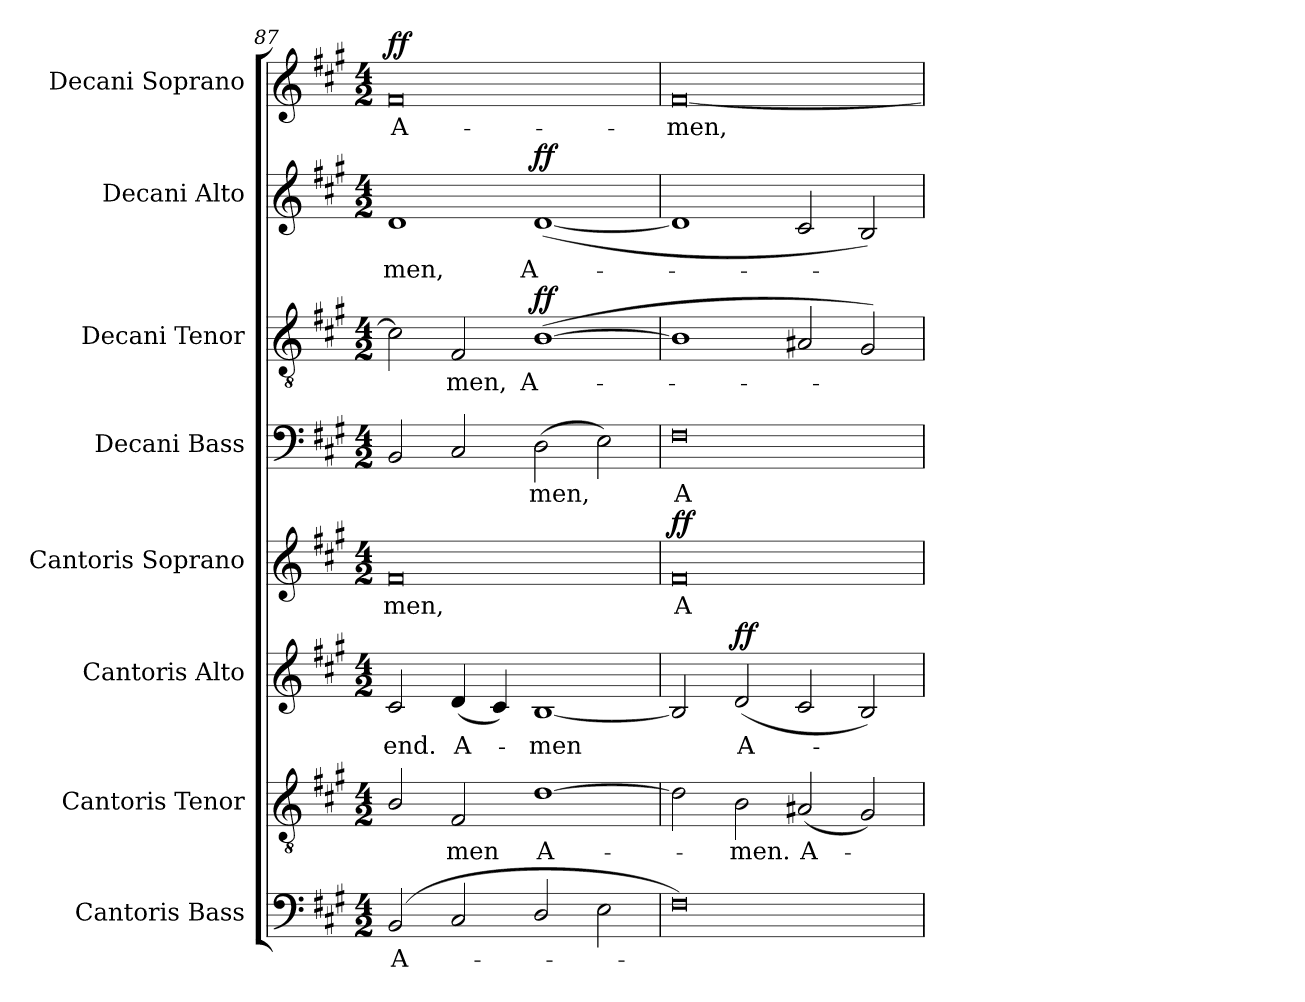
**kern	**text	**kern	**text	**kern	**text	**dynam	**kern	**text	**dynam	**kern	**text	**kern	**text	**dynam	**kern	**text	**dynam	**kern	**text	**dynam
*part8	*part8	*part7	*part7	*part6	*part6	*part6	*part5	*part5	*part5	*part4	*part4	*part3	*part3	*part3	*part2	*part2	*part2	*part1	*part1	*part1
*staff8	*staff8	*staff7	*staff7	*staff6	*staff6	*staff6	*staff5	*staff5	*staff5	*staff4	*staff4	*staff3	*staff3	*staff3	*staff2	*staff2	*staff2	*staff1	*staff1	*staff1
*I"Cantoris Bass	*	*I"Cantoris Tenor	*	*I"Cantoris Alto	*	*	*I"Cantoris Soprano	*	*	*I"Decani Bass	*	*I"Decani Tenor	*	*	*I"Decani Alto	*	*	*I"Decani Soprano	*	*
*I'Can B.	*	*I'Can T.	*	*I'Can A.	*	*	*I'Can S.	*	*	*I'Dec B.	*	*I'Dec T.	*	*	*I'Dec A.	*	*	*I'Dec S.	*	*
*clefF4	*	*clefGv2	*	*clefG2	*	*	*clefG2	*	*	*clefF4	*	*clefGv2	*	*	*clefG2	*	*	*clefG2	*	*
*	*	*ITrd7c12	*	*	*	*	*	*	*	*	*	*ITrd7c12	*	*	*	*	*	*	*	*
*k[f#c#g#]	*	*k[f#c#g#]	*	*k[f#c#g#]	*	*	*k[f#c#g#]	*	*	*k[f#c#g#]	*	*k[f#c#g#]	*	*	*k[f#c#g#]	*	*	*k[f#c#g#]	*	*
*A:	*	*A:	*	*A:	*	*	*A:	*	*	*A:	*	*A:	*	*	*A:	*	*	*A:	*	*
*M4/2	*	*M4/2	*	*M4/2	*	*	*M4/2	*	*	*M4/2	*	*M4/2	*	*	*M4/2	*	*	*M4/2	*	*
=87	=87	=87	=87	=87	=87	=87	=87	=87	=87	=87	=87	=87	=87	=87	=87	=87	=87	=87	=87	=87
!	!LO:LY:b:color=#000000	!	!	!	!	!	!	!	!	!	!	!	!	!	!	!	!	!	!	!
!	!	!	!	!	!LO:LY:b:color=#000000	!	!	!	!	!	!	!	!	!	!	!	!	!	!	!
!	!	!	!	!	!	!	!	!LO:LY:b:color=#000000	!	!	!	!	!	!	!	!	!	!	!	!
!	!	!	!	!	!	!	!	!	!	!	!	!	!	!	!	!LO:LY:b:color=#000000	!	!	!	!
!	!	!	!	!	!	!	!	!	!	!	!	!	!	!	!	!	!	!	!LO:LY:b:color=#000000	!
(2BBi/	A-	2BBi/	.	2c#i/	end.	.	0f#i	-men,	.	2BBi/	.	2C#i\]	.	.	1di	-men,	.	0f#i	A-	ff
!	!	!	!LO:LY:b:color=#000000	!	!	!	!	!	!	!	!	!	!	!	!	!	!	!	!	!
!	!	!	!	!	!LO:LY:b:color=#000000	!	!	!	!	!	!	!	!	!	!	!	!	!	!	!
!	!	!	!	!	!	!	!	!	!	!	!	!	!LO:LY:b:color=#000000	!	!	!	!	!	!	!
2C#i/	.	2FF#i/	-men	(4di/	A-	.	.	.	.	2C#i/	.	2FF#i/	-men,	.	.	.	.	.	.	.
.	.	.	.	4c#i/)	.	.	.	.	.	.	.	.	.	.	.	.	.	.	.	.
!	!	!	!LO:LY:b:color=#000000	!	!	!	!	!	!	!	!	!	!	!	!	!	!	!	!	!
!	!	!	!	!	!LO:LY:b:color=#000000	!	!	!	!	!	!	!	!	!	!	!	!	!	!	!
!	!	!	!	!	!	!	!	!	!	!	!LO:LY:b:color=#000000	!	!	!	!	!	!	!	!	!
!	!	!	!	!	!	!	!	!	!	!	!	!	!LO:LY:b:color=#000000	!	!	!	!	!	!	!
!	!	!	!	!	!	!	!	!	!	!	!	!	!	!	!	!LO:LY:b:color=#000000	!	!	!	!
2Di/	.	[1Di	A-	[1Bi	-men	.	.	.	.	(2Di\	men,	([1BBi	A-	ff	([1di	A-	ff	.	.	.
2Ei\	.	.	.	.	.	.	.	.	.	2Ei\)	.	.	.	.	.	.	.	.	.	.
=88	=88	=88	=88	=88	=88	=88	=88	=88	=88	=88	=88	=88	=88	=88	=88	=88	=88	=88	=88	=88
!	!	!	!	!	!	!	!	!LO:LY:b:color=#000000	!	!	!	!	!	!	!	!	!	!	!	!
!	!	!	!	!	!	!	!	!	!	!	!LO:LY:b:color=#000000	!	!	!	!	!	!	!	!	!
!	!	!	!	!	!	!	!	!	!	!	!	!	!	!	!	!	!	!	!LO:LY:b:color=#000000	!
0F#i)	.	2Di\]	.	2Bi/]	.	.	0f#i	A-	ff	0F#i	A-	1BBi]	.	.	1di]	.	.	[0f#i	-men,	.
!	!	!	!LO:LY:b:color=#000000	!	!	!	!	!	!	!	!	!	!	!	!	!	!	!	!	!
!	!	!	!	!	!LO:LY:b:color=#000000	!	!	!	!	!	!	!	!	!	!	!	!	!	!	!
.	.	2BBi\	-men.	(2di/	A-	ff	.	.	.	.	.	.	.	.	.	.	.	.	.	.
!	!	!	!LO:LY:b:color=#000000	!	!	!	!	!	!	!	!	!	!	!	!	!	!	!	!	!
.	.	(2AA#Xi/	A-	2c#i/	.	.	.	.	.	.	.	2AA#Xi/	.	.	2c#i/	.	.	.	.	.
.	.	2GG#i/)	.	2Bi/)	.	.	.	.	.	.	.	2GG#i/)	.	.	2Bi/)	.	.	.	.	.
=	=	=	=	=	=	=	=	=	=	=	=	=	=	=	=	=	=	=	=	=
*-	*-	*-	*-	*-	*-	*-	*-	*-	*-	*-	*-	*-	*-	*-	*-	*-	*-	*-	*-	*-
